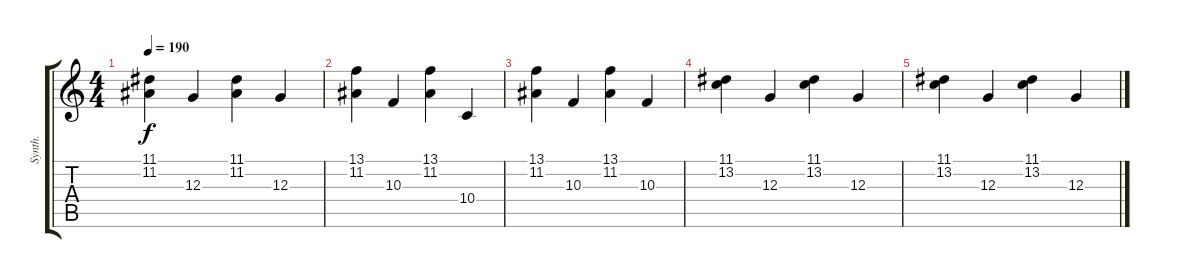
\track ("Synth." "Synth.") {instrument pad3polysynth}
\staff {score tabs}
\tuning (E4 B3 G3 D3 A2 E2) {hide}
\ts (4 4)
\tempo 190
\clef g2
\ks c
(11.1 11.2).4{dy f} 12.3.4 (11.1 11.2).4 12.3.4 |
(13.1 11.2).4 10.3.4 (13.1 11.2).4 10.4.4 |
(13.1 11.2).4 10.3.4 (13.1 11.2).4 10.3.4 |
(11.1 13.2).4 12.3.4 (11.1 13.2).4 12.3.4 |
(11.1 13.2).4 12.3.4 (11.1 13.2).4 12.3.4
